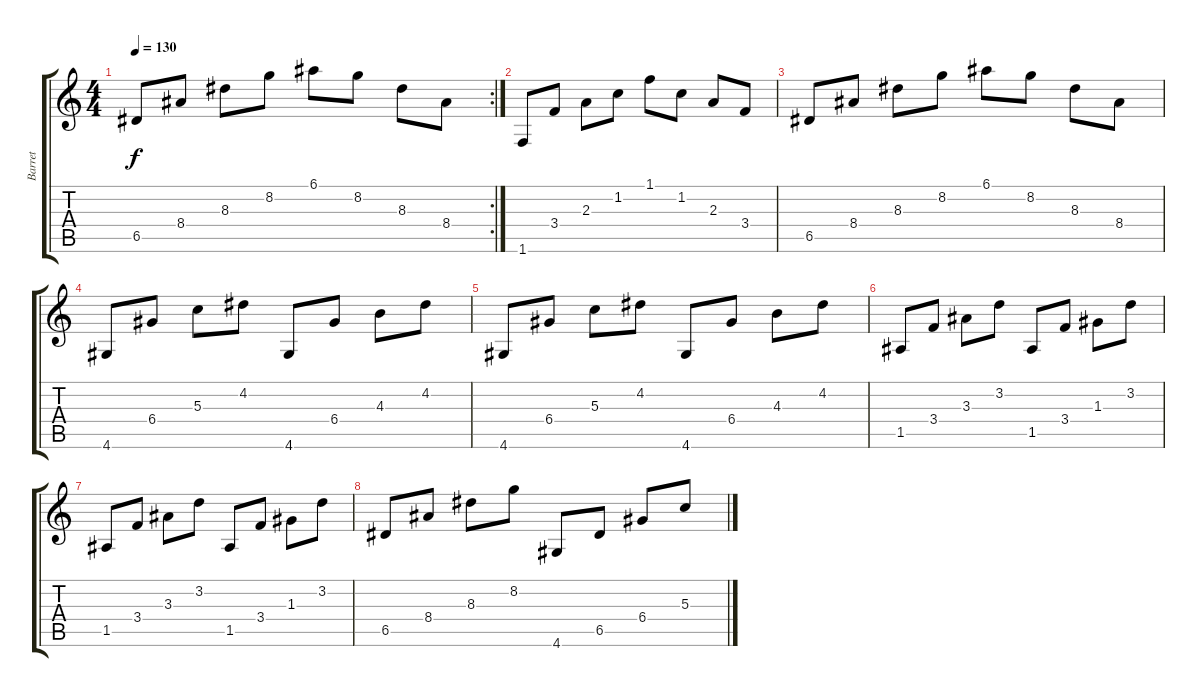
\track ("Barret" "Barret") {instrument electricguitarmuted}
\staff {score tabs}
\tuning (E4 B3 G3 D3 A2 E2) {hide}
\rc 2
\ts (4 4)
\tempo 130
\clef g2
\ks c
6.5.8{dy f} 8.4.8 8.3.8 8.2.8 6.1.8 8.2.8 8.3.8 8.4.8 |
1.6.8 3.4.8 2.3.8 1.2.8 1.1.8 1.2.8 2.3.8 3.4.8 |
6.5.8 8.4.8 8.3.8 8.2.8 6.1.8 8.2.8 8.3.8 8.4.8 |
4.6.8 6.4.8 5.3.8 4.2.8 4.6.8 6.4.8 4.3.8 4.2.8 |
4.6.8 6.4.8 5.3.8 4.2.8 4.6.8 6.4.8 4.3.8 4.2.8 |
1.5.8 3.4.8 3.3.8 3.2.8 1.5.8 3.4.8 1.3.8 3.2.8 |
1.5.8 3.4.8 3.3.8 3.2.8 1.5.8 3.4.8 1.3.8 3.2.8 |
6.5.8 8.4.8 8.3.8 8.2.8 4.6.8 6.5.8 6.4.8 5.3.8
